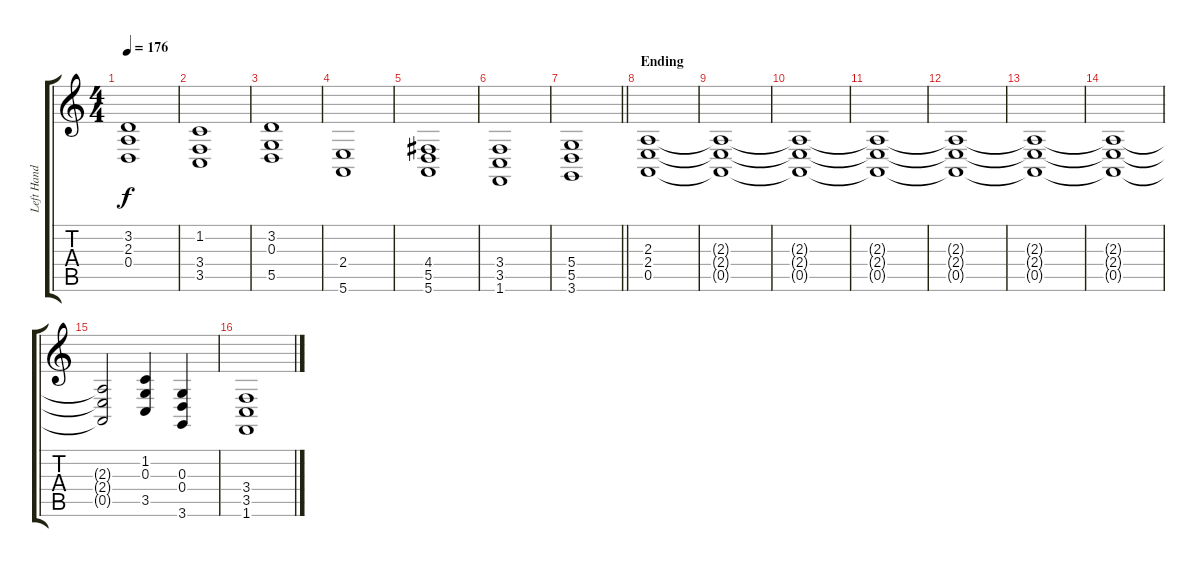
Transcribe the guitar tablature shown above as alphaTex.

\track ("Left Hand" "Left Hand") {instrument stringensemble1}
\staff {score tabs}
\tuning (E4 B3 G3 D3 A2 E2) {hide}
\ts (4 4)
\tempo 176
\clef g2
\ks c
(3.2 2.3 0.4).1{dy f} |
(1.2 3.4 3.5).1 |
(3.2 0.3 5.5).1 |
(2.4 5.6).1 |
(4.4 5.5 5.6).1 |
(3.4 3.5 1.6).1 |
\barLineRight lightlight
(5.4 5.5 3.6).1 |
\section ("" "Ending")
(2.3 2.4 0.5).1 |
(2.3{t} 2.4{t} 0.5{t}).1 |
(2.3{t} 2.4{t} 0.5{t}).1 |
(2.3{t} 2.4{t} 0.5{t}).1 |
(2.3{t} 2.4{t} 0.5{t}).1 |
(2.3{t} 2.4{t} 0.5{t}).1 |
(2.3{t} 2.4{t} 0.5{t}).1{volume 14} |
(2.3{t} 2.4{t} 0.5{t}).2 (1.2 0.3 3.5).4 (0.3 0.4 3.6).4 |
(3.4 3.5 1.6).1
